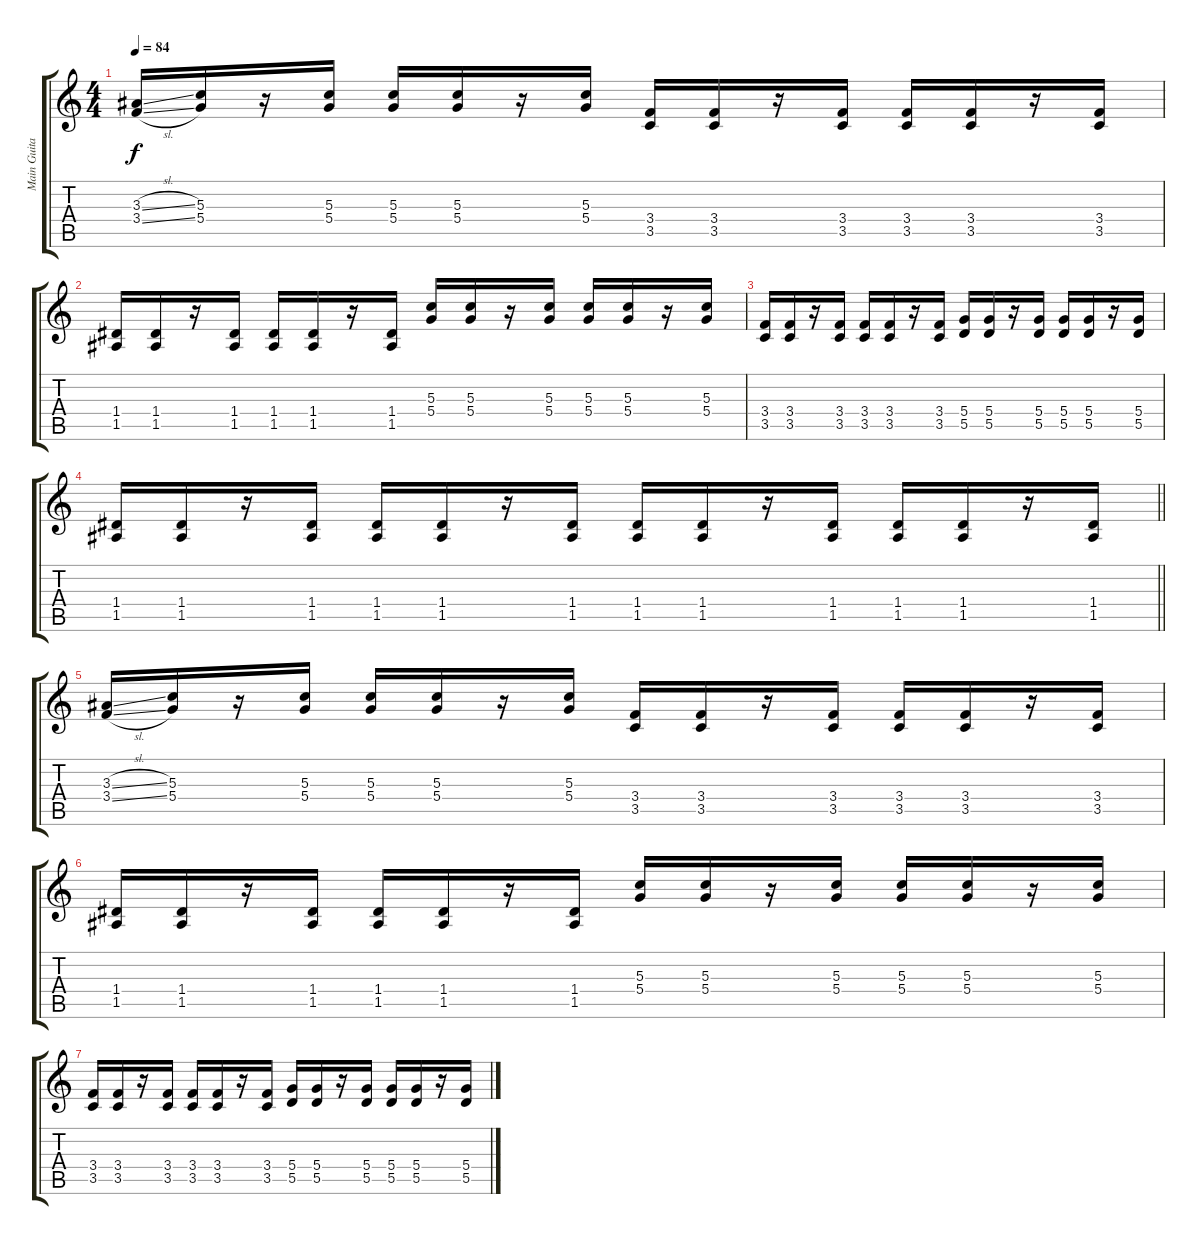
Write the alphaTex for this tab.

\track ("Main Guitar" "Main Guita") {instrument overdrivenguitar}
\staff {score tabs}
\tuning (E4 B3 G3 D3 A2 E2) {hide}
\ts (4 4)
\section ("" "")
\tempo 84
\clef g2
\ks c
(3.3{sl} 3.4{sl}).16{dy f} (5.3 5.4).16 r.16 (5.3 5.4).16 (5.3 5.4).16 (5.3 5.4).16 r.16 (5.3 5.4).16 (3.4 3.5).16 (3.4 3.5).16 r.16 (3.4 3.5).16 (3.4 3.5).16 (3.4 3.5).16 r.16 (3.4 3.5).16 |
(1.4 1.5).16 (1.4 1.5).16 r.16 (1.4 1.5).16 (1.4 1.5).16 (1.4 1.5).16 r.16 (1.4 1.5).16 (5.3 5.4).16 (5.3 5.4).16 r.16 (5.3 5.4).16 (5.3 5.4).16 (5.3 5.4).16 r.16 (5.3 5.4).16 |
(3.4 3.5).16 (3.4 3.5).16 r.16 (3.4 3.5).16 (3.4 3.5).16 (3.4 3.5).16 r.16 (3.4 3.5).16 (5.4 5.5).16 (5.4 5.5).16 r.16 (5.4 5.5).16 (5.4 5.5).16 (5.4 5.5).16 r.16 (5.4 5.5).16 |
\barLineRight lightlight
(1.4 1.5).16 (1.4 1.5).16 r.16 (1.4 1.5).16 (1.4 1.5).16 (1.4 1.5).16 r.16 (1.4 1.5).16 (1.4 1.5).16 (1.4 1.5).16 r.16 (1.4 1.5).16 (1.4 1.5).16 (1.4 1.5).16 r.16 (1.4 1.5).16 |
(3.3{sl} 3.4{sl}).16 (5.3 5.4).16 r.16 (5.3 5.4).16 (5.3 5.4).16 (5.3 5.4).16 r.16 (5.3 5.4).16 (3.4 3.5).16 (3.4 3.5).16 r.16 (3.4 3.5).16 (3.4 3.5).16 (3.4 3.5).16 r.16 (3.4 3.5).16 |
(1.4 1.5).16 (1.4 1.5).16 r.16 (1.4 1.5).16 (1.4 1.5).16 (1.4 1.5).16 r.16 (1.4 1.5).16 (5.3 5.4).16 (5.3 5.4).16 r.16 (5.3 5.4).16 (5.3 5.4).16 (5.3 5.4).16 r.16 (5.3 5.4).16 |
(3.4 3.5).16 (3.4 3.5).16 r.16 (3.4 3.5).16 (3.4 3.5).16 (3.4 3.5).16 r.16 (3.4 3.5).16 (5.4 5.5).16 (5.4 5.5).16 r.16 (5.4 5.5).16 (5.4 5.5).16 (5.4 5.5).16 r.16 (5.4 5.5).16
